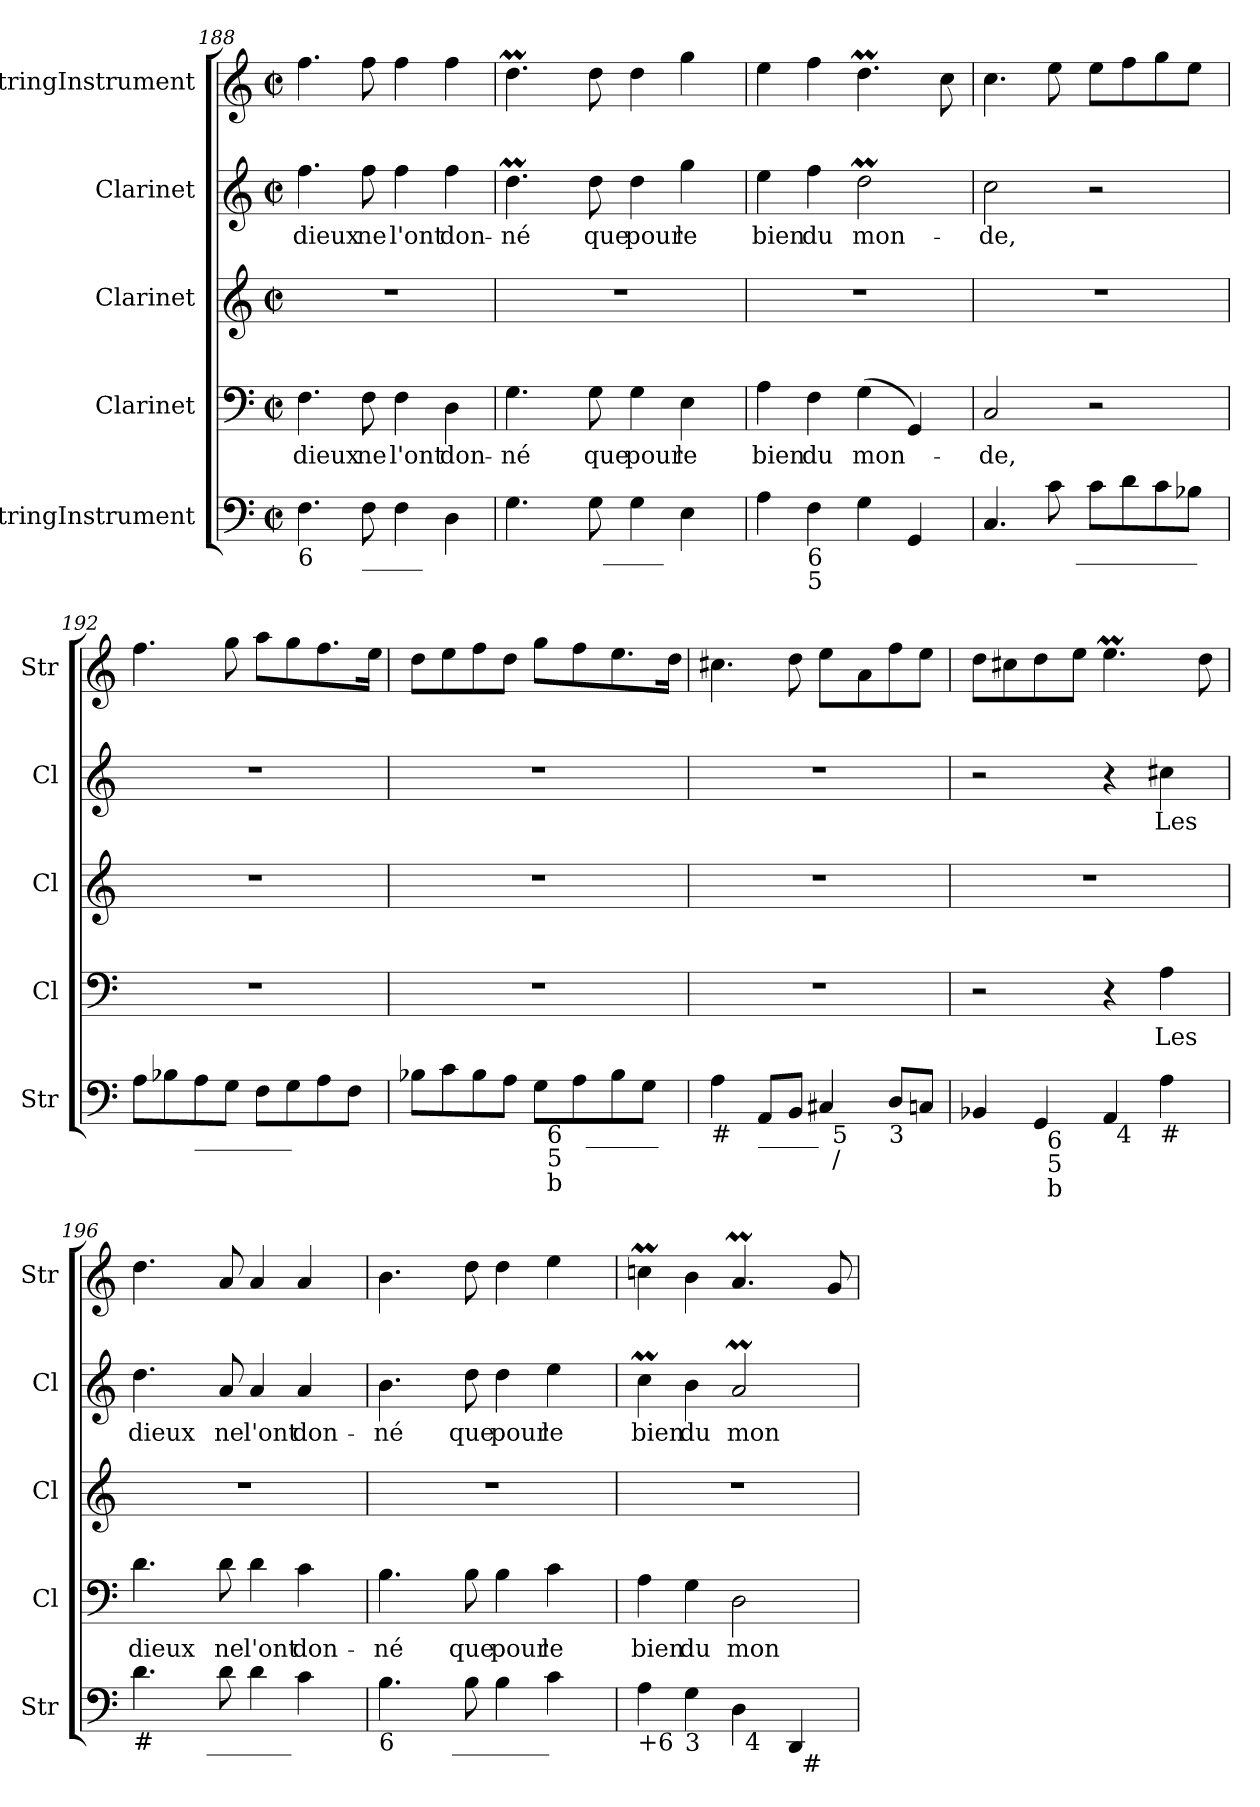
**kern	**kern	**text	**kern	**kern	**text	**kern
*part5	*part4	*part4	*part3	*part2	*part2	*part1
*staff5	*staff4	*staff4	*staff3	*staff2	*staff2	*staff1
*I"StringInstrument	*I"Clarinet	*	*I"Clarinet	*I"Clarinet	*	*I"StringInstrument
*I'Str	*I'Cl	*	*I'Cl	*I'Cl	*	*I'Str
*clefF4	*clefF4	*	*clefG2	*clefG2	*	*clefG2
*	*ITrd1c2	*	*ITrd1c2	*ITrd1c2	*	*
*k[]	*k[b-e-]	*	*k[b-e-]	*k[b-e-]	*	*k[]
*C:	*B-:	*	*B-:	*B-:	*	*C:
*M2/2	*M2/2	*	*M2/2	*M2/2	*	*M2/2
*met(c|)	*met(c|)	*	*met(c|)	*met(c|)	*	*met(c|)
=188	=188	=188	=188	=188	=188	=188
!LO:TX:b:t=6	!	!	!	!	!	!
4.F\	4.E-\	dieux	1r	4.ee-\	dieux	4.ff\
!LO:TX:b:t=_____	!	!	!	!	!	!
8F\	8E-\	ne	.	8ee-\	ne	8ff\
4F\	4E-\	l'ont	.	4ee-\	l'ont	4ff\
4D\	4C\	don-	.	4ee-\	don-	4ff\
=189	=189	=189	=189	=189	=189	=189
*^	*	*	*	*	*	*
4.G\	4ryy	4.F\	-né	1r	4.ccM\	-né	4.ddM\
.	8ryy	.	.	.	.	.	.
8G\	32ryy	8F\	que	.	8cc\	que	8dd\
!	!LO:TX:b:t=_____	!	!	!	!	!	!
.	2ryy	.	.	.	.	.	.
4G\	.	4F\	pour	.	4cc\	pour	4dd\
4E\	.	4D\	le	.	4ff\	le	4gg\
.	16.ryy	.	.	.	.	.	.
*v	*v	*	*	*	*	*	*
=190	=190	=190	=190	=190	=190	=190
4A\	4G\	bien	1r	4dd\	bien	4ee\
!LO:TX:b:t=6\n5	!	!	!	!	!	!
4F\	4E-\	du	.	4ee-\	du	4ff\
4G\	(>4F\	mon-	.	2ccM\	mon-	4.ddM\
4GG/	4FF/)	.	.	.	.	.
.	.	.	.	.	.	8cc\
!!LO:LB:g=z
=191	=191	=191	=191	=191	=191	=191
*^	*	*	*	*	*	*
4.C/	4...ryy	2BB-/	-de,	1r	2b-\	-de,	4.cc\
8c\	.	.	.	.	.	.	8ee\
!	!LO:TX:b:t=__________	!	!	!	!	!	!
.	2ryy	.	.	.	.	.	.
8c\L	.	2r	.	.	2r	.	8ee\L
8d\	.	.	.	.	.	.	8ff\
8c\	.	.	.	.	.	.	8gg\
8B-X\J	.	.	.	.	.	.	8ee\J
.	32ryy	.	.	.	.	.	.
=192	=192	=192	=192	=192	=192	=192	=192
!LO:TX:b:t=6	!	!	!	!	!	!	!
*v	*v	*	*	*	*	*	*
8A\L	1r	.	1r	1r	.	4.ff\
8B-X\	.	.	.	.	.	.
!LO:TX:b:t=________	!	!	!	!	!	!
8A\	.	.	.	.	.	.
8G\J	.	.	.	.	.	8gg\
8F\L	.	.	.	.	.	8aa\L
8G\	.	.	.	.	.	8gg\
8A\	.	.	.	.	.	8.ff\
8F\J	.	.	.	.	.	.
.	.	.	.	.	.	16ee\Jk
=193	=193	=193	=193	=193	=193	=193
*^	*	*	*	*	*	*
*	*^	*	*	*	*	*	*
8B-X\L	2ryy	2ryy	1r	.	1r	1r	.	8dd\L
8c\	.	.	.	.	.	.	.	8ee\
8B-\	.	.	.	.	.	.	.	8ff\
8A\J	.	.	.	.	.	.	.	8dd\J
8G\L	32ryy	8ryy	.	.	.	.	.	8gg\L
!	!LO:TX:b:t=6\n5	!	!	!	!	!	!	!
!	!LO:TX:b:t=b	!	!	!	!	!	!	!
.	4...ryy	.	.	.	.	.	.	.
8A\	.	32ryy	.	.	.	.	.	8ff\
!	!	!LO:TX:b:t=______	!	!	!	!	!	!
.	.	4ryy	.	.	.	.	.	.
8B-\	.	.	.	.	.	.	.	8.ee\
8G\J	.	.	.	.	.	.	.	.
.	.	16.ryy	.	.	.	.	.	.
.	.	.	.	.	.	.	.	16dd\Jk
=194	=194	=194	=194	=194	=194	=194	=194	=194
!LO:TX:b:t=#	!	!	!	!	!	!	!	!
*	*v	*v	*	*	*	*	*	*
4A\	2ryy	1r	.	1r	1r	.	4.cc#X\
!LO:TX:b:t=_____	!	!	!	!	!	!	!
8AA/L	.	.	.	.	.	.	.
8BB/J	.	.	.	.	.	.	8dd\
4C#X/	32ryy	.	.	.	.	.	8ee\L
!	!LO:TX:b:t=5	!	!	!	!	!	!
!	!LO:TX:b:t=/	!	!	!	!	!	!
.	4...ryy	.	.	.	.	.	.
.	.	.	.	.	.	.	8a\
!LO:TX:b:t=3	!	!	!	!	!	!	!
8D/L	.	.	.	.	.	.	8ff\
8Cn/J	.	.	.	.	.	.	8ee\J
!!LO:PB:g=z
=195	=195	=195	=195	=195	=195	=195	=195
*	*^	*	*	*	*	*	*
4BB-X/	4ryy	2ryy	2r	.	1r	2r	.	8dd\L
.	.	.	.	.	.	.	.	8cc#X\
4GG/	32ryy	.	.	.	.	.	.	8dd\
!	!LO:TX:b:t=6\n5	!	!	!	!	!	!	!
!	!LO:TX:b:t=b	!	!	!	!	!	!	!
.	2ryy	.	.	.	.	.	.	.
.	.	.	.	.	.	.	.	8ee\J
4AA/	.	32ryy	4r	.	.	4r	.	4.eem\
!	!	!LO:TX:b:t=4	!	!	!	!	!	!
.	.	4...ryy	.	.	.	.	.	.
!LO:TX:b:t=#	!	!	!	!	!	!	!	!
4A\	.	.	4G\	Les	.	4bn\	Les	.
.	8..ryy	.	.	.	.	.	.	.
.	.	.	.	.	.	.	.	8dd\
=196	=196	=196	=196	=196	=196	=196	=196	=196
!LO:TX:b:t=#	!	!	!	!	!	!	!	!
*	*v	*v	*	*	*	*	*	*
4.d\	4ryy	4.c\	dieux	1r	4.cc\	dieux	4.dd\
.	16.ryy	.	.	.	.	.	.
!	!LO:TX:b:t=_______	!	!	!	!	!	!
.	2ryy	.	.	.	.	.	.
8d\	.	8c\	ne	.	8g/	ne	8a/
4d\	.	4c\	l'ont	.	4g/	l'ont	4a/
4c\	.	4B-\	don-	.	4g/	don-	4a/
.	8ryy	.	.	.	.	.	.
.	32ryy	.	.	.	.	.	.
=197	=197	=197	=197	=197	=197	=197	=197
!LO:TX:b:t=6	!	!	!	!	!	!	!
4.B\	4ryy	4.A\	-né	1r	4.a\	-né	4.b\
.	16.ryy	.	.	.	.	.	.
!	!LO:TX:b:t=________	!	!	!	!	!	!
.	2ryy	.	.	.	.	.	.
8B\	.	8A\	que	.	8cc\	que	8dd\
4B\	.	4A\	pour	.	4cc\	pour	4dd\
4c\	.	4B-\	le	.	4dd\	le	4ee\
.	8ryy	.	.	.	.	.	.
.	32ryy	.	.	.	.	.	.
=198	=198	=198	=198	=198	=198	=198	=198
!LO:TX:b:t=+6	!	!	!	!	!	!	!
*	*^	*	*	*	*	*	*
4A\	2ryy	2ryy	4G\	bien	1r	4b-M\	bien	4ccnM\
!LO:TX:b:t=3	!	!	!	!	!	!	!	!
4G\	.	.	4F\	du	.	4a\	du	4b\
4D\	32ryy	4ryy	2C\	mon-	.	2gM/	mon-	4.aM/
!	!LO:TX:b:t=4	!	!	!	!	!	!	!
.	4...ryy	.	.	.	.	.	.	.
4DD/	.	32ryy	.	.	.	.	.	.
!	!	!LO:TX:b:t=#	!	!	!	!	!	!
.	.	8..ryy	.	.	.	.	.	.
.	.	.	.	.	.	.	.	8g/
*v	*v	*v	*	*	*	*	*	*
=	=	=	=	=	=	=
*-	*-	*-	*-	*-	*-	*-
